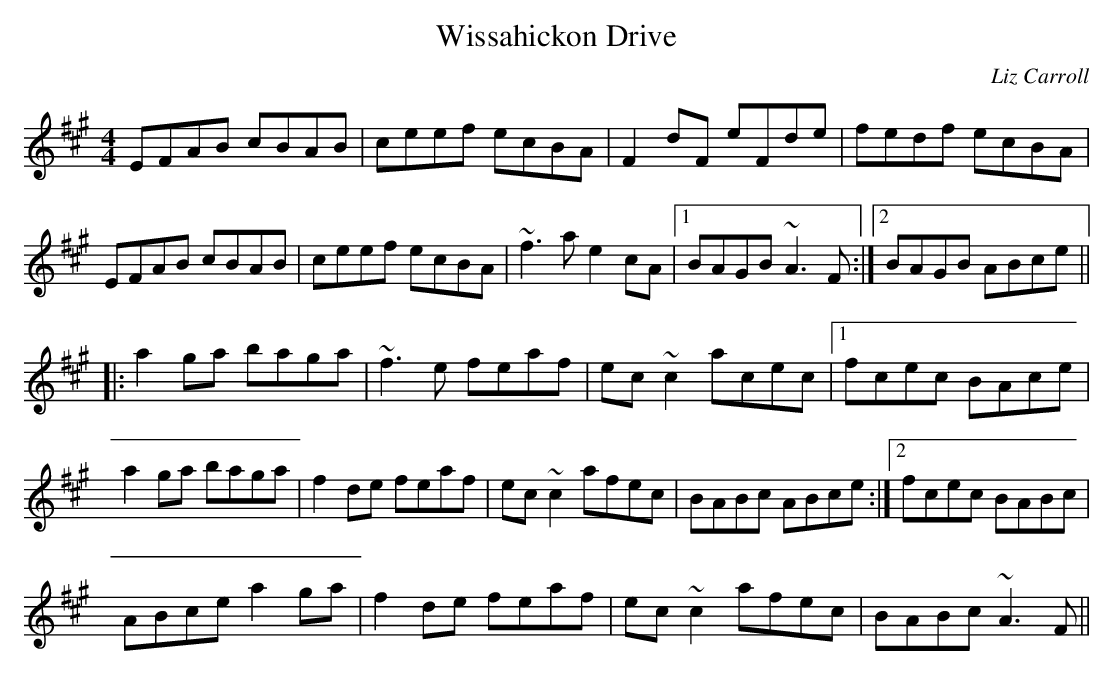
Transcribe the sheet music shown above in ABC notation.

X:1
T:Wissahickon Drive
M:4/4
L:1/8
C:Liz Carroll
K:A
EFAB cBAB|ceef ecBA|F2dF eFde|fedf ecBA|
EFAB cBAB|ceef ecBA|~f3a e2cA|1 BAGB ~A3F:|2 BAGB ABce||
|:a2ga baga|~f3e feaf|ec~c2 acec|1 fcec BAce|
a2ga baga|f2de feaf|ec~c2 afec|BABc ABce:|2 fcec BABc|
ABce a2ga|f2de feaf|ec~c2 afec|BABc ~A3F||
